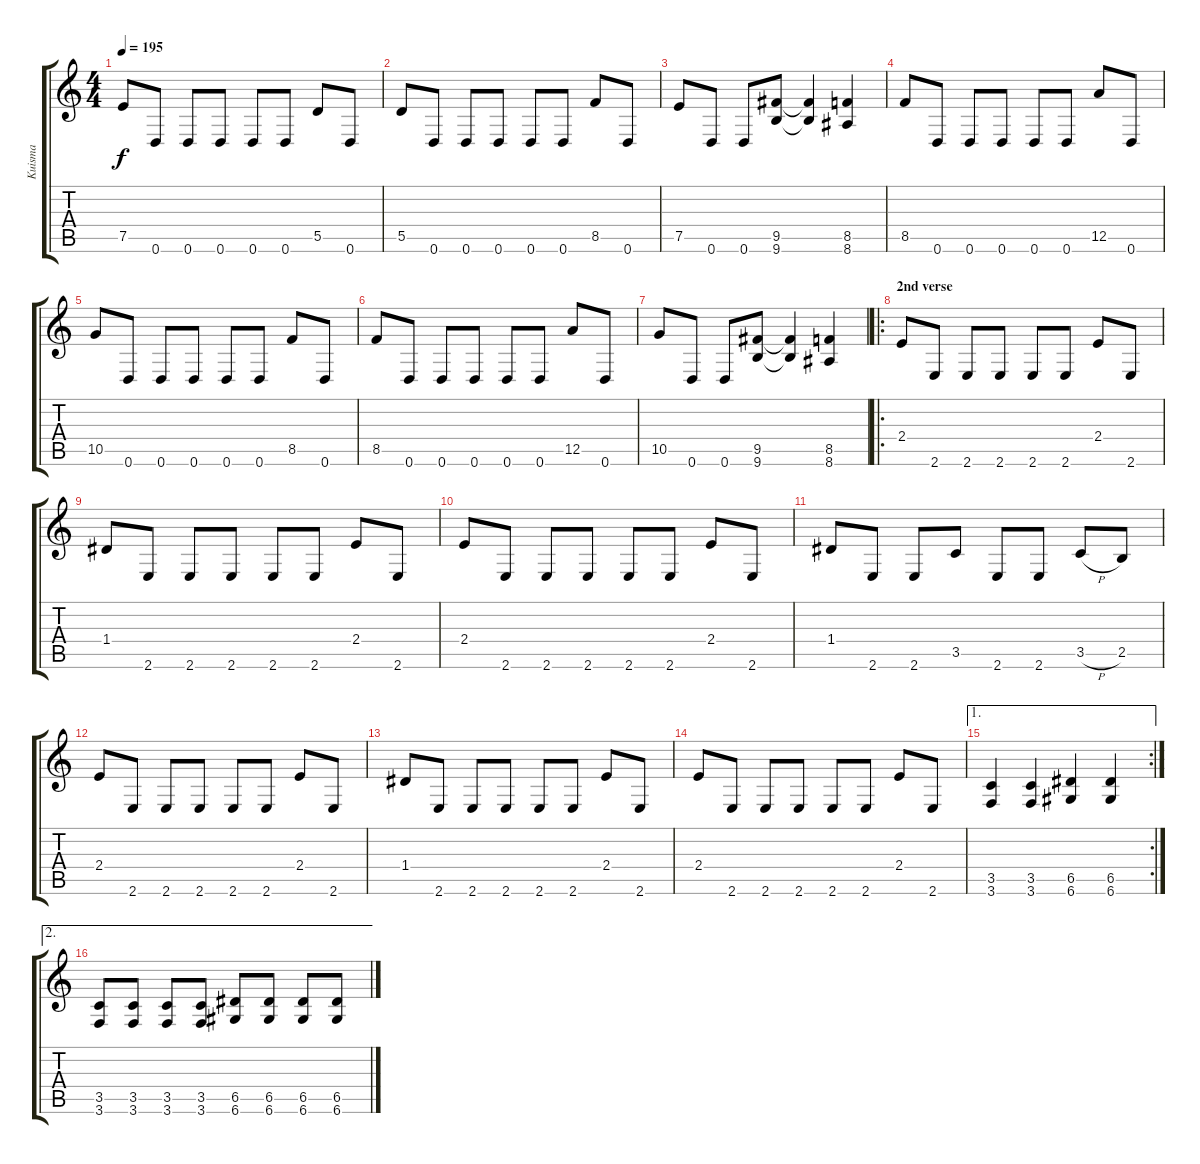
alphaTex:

\track ("Kuisma" "Kuisma") {instrument distortionguitar}
\staff {score tabs}
\tuning (E4 B3 G3 D3 A2 D2) {hide}
\ts (4 4)
\tempo 195
\clef g2
\ks c
7.5.8{dy f} 0.6.8 0.6.8 0.6.8 0.6.8 0.6.8 5.5.8 0.6.8 |
5.5.8 0.6.8 0.6.8 0.6.8 0.6.8 0.6.8 8.5.8 0.6.8 |
7.5.8 0.6.8 0.6.8 (9.5 9.6).8 (9.5{t} 9.6{t}).4 (8.5 8.6).4 |
8.5.8 0.6.8 0.6.8 0.6.8 0.6.8 0.6.8 12.5.8 0.6.8 |
10.5.8 0.6.8 0.6.8 0.6.8 0.6.8 0.6.8 8.5.8 0.6.8 |
8.5.8 0.6.8 0.6.8 0.6.8 0.6.8 0.6.8 12.5.8 0.6.8 |
10.5.8 0.6.8 0.6.8 (9.5 9.6).8 (9.5{t} 9.6{t}).4 (8.5 8.6).4 |
\ro
\section ("" "2nd verse")
2.4.8 2.6.8 2.6.8 2.6.8 2.6.8 2.6.8 2.4.8 2.6.8 |
1.4.8 2.6.8 2.6.8 2.6.8 2.6.8 2.6.8 2.4.8 2.6.8 |
2.4.8 2.6.8 2.6.8 2.6.8 2.6.8 2.6.8 2.4.8 2.6.8 |
1.4.8 2.6.8 2.6.8 3.5.8 2.6.8 2.6.8 3.5{h}.8 2.5.8 |
2.4.8 2.6.8 2.6.8 2.6.8 2.6.8 2.6.8 2.4.8 2.6.8 |
1.4.8 2.6.8 2.6.8 2.6.8 2.6.8 2.6.8 2.4.8 2.6.8 |
2.4.8 2.6.8 2.6.8 2.6.8 2.6.8 2.6.8 2.4.8 2.6.8 |
\ae 1
\rc 2
(3.5 3.6).4 (3.5 3.6).4 (6.5 6.6).4 (6.5 6.6).4 |
\ae 2
(3.5 3.6).8 (3.5 3.6).8 (3.5 3.6).8 (3.5 3.6).8 (6.5 6.6).8 (6.5 6.6).8 (6.5 6.6).8 (6.5 6.6).8
